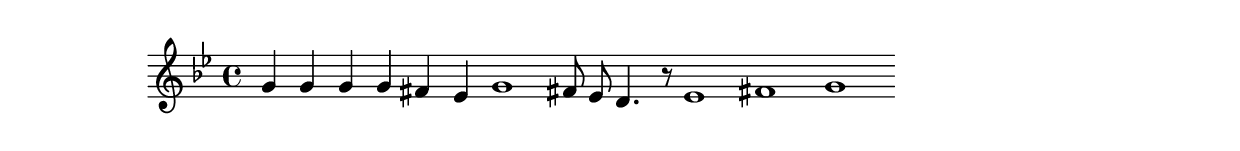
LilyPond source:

\version "2.11.54"

\header {
  lsrtags = "world-music"
  texidoc = "For improvisations or taqasim which are
temporarily free, the time signature can be omitted and
@code{\cadenzaOn} can be used.  Adjusting the accidental style
might be required, since the absence of bar lines will cause the
accidental to be marked only once.  Here is an example of what
could be the start of a hijaz improvisation:"
doctitle = "Arabic improvisation"
}

\include "arabic.ly"

\relative sol' {
  \key re \kurd
  #(set-accidental-style 'forget)
  \cadenzaOn
  sol4 sol sol sol fad mib sol1 fad8 mib re4. r8 mib1 fad sol
}
